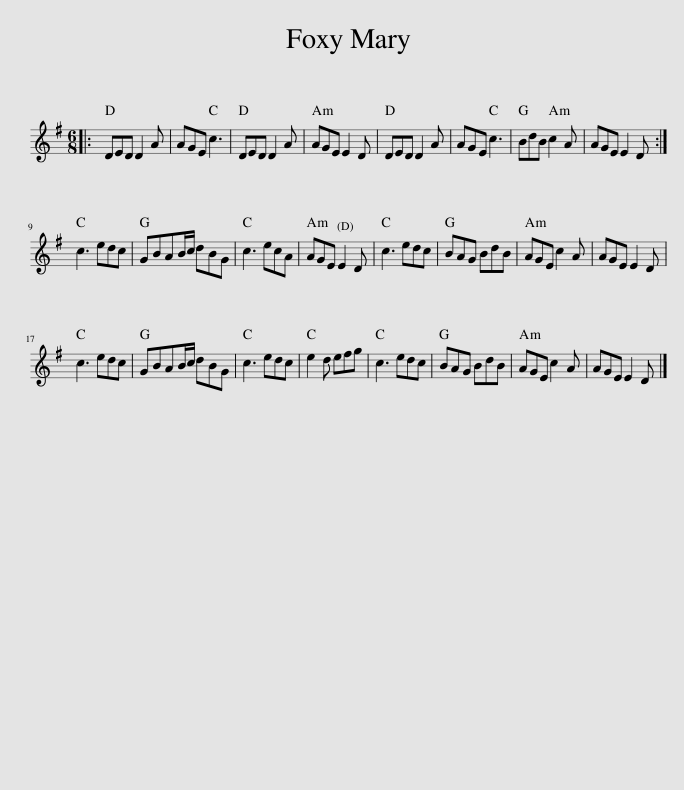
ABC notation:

X:1
L:1/8
M:6/8
I:linebreak $
K:G
V:1 treble
V:1
|: DED D2 A | AGE c3 | DED D2 A | AGE E2 D | DED D2 A | %5
 AGE c3 | BdB c2 A | AGE E2 D :|$ c3 edc | GBAB/c/ dBG | %10
 c3 ecA | AGE E2 D | c3 edc | BAG BdB | AGE c2 A | %15
 AGE E2 D |$ c3 edc | GBAB/c/ dBG | c3 edc | e2 d efg | %20
 c3 edc | BAG BdB | AGE c2 A | AGE E2 D |] %24
